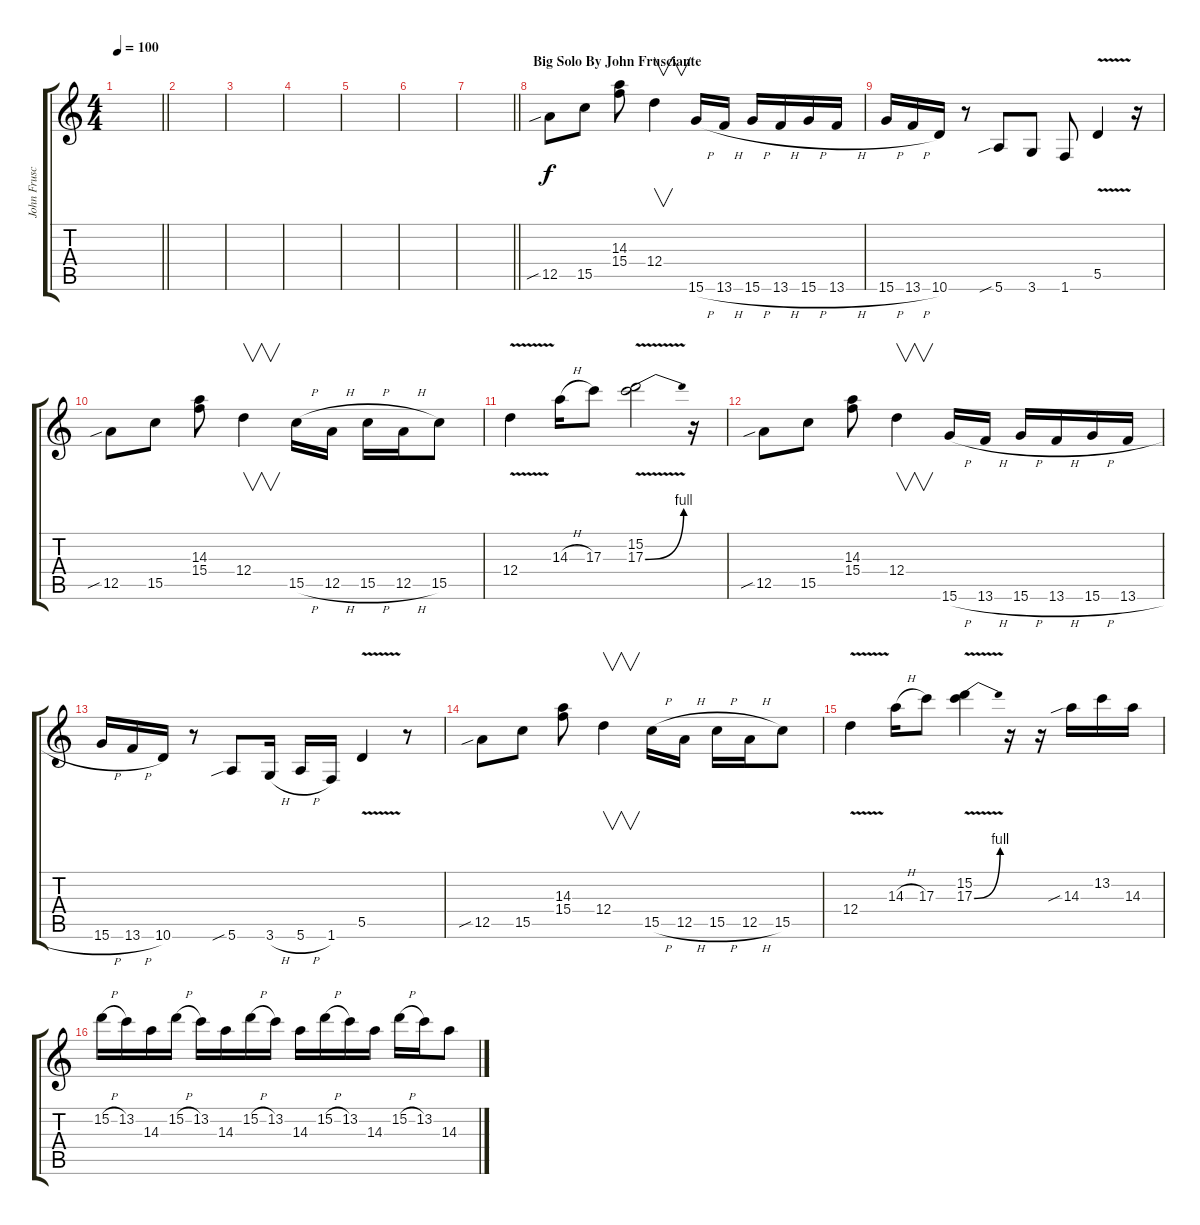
\track ("John Frusciante - Solo" "John Frusc") {instrument overdrivenguitar}
\staff {score tabs}
\tuning (E4 B3 G3 D3 A2 E2) {hide}
\ts (4 4)
\tempo 100
\clef g2
\barLineRight lightlight
\ks c
|
|
|
|
|
|
\barLineRight lightlight
|
\section ("" "Big Solo By John Frusciante")
12.5{sib}.8{instrument distortionguitar} 15.5.8 (14.3 15.4).8 12.4.4{v} 15.6{h}.16 13.6{h}.16 15.6{h}.16 13.6{h}.16 15.6{h}.16 13.6{h}.16 |
15.6{h}.16 13.6{h}.16 10.6.16 r.8 5.6{sib}.8 3.6.8 1.6.8 5.5{v}.4 r.16 |
12.5{sib}.8 15.5.8 (14.3 15.4).8 12.4.4{v} 15.5{h}.16 12.5{h}.16 15.5{h}.16 12.5{h}.16 15.5.8 |
12.4{v}.4 14.3{h}.16 17.3.8 (15.2 17.3{be (bend 0 0 60 4) v}).2 r.16 |
12.5{sib}.8 15.5.8 (14.3 15.4).8 12.4.4{v} 15.6{h}.16 13.6{h}.16 15.6{h}.16 13.6{h}.16 15.6{h}.16 13.6{h}.16 |
15.6{h}.16 13.6{h}.16 10.6.16 r.8 5.6{sib}.8 3.6{h}.16 5.6{h}.16 1.6.16 5.5{v}.4 r.8 |
12.5{sib}.8 15.5.8 (14.3 15.4).8 12.4.4{v} 15.5{h}.16 12.5{h}.16 15.5{h}.16 12.5{h}.16 15.5.8 |
12.4{v}.4 14.3{h}.16 17.3.8 (15.2 17.3{be (bend 0 0 60 4) v}).4 r.16 r.16 14.3{sib}.16 13.2.16 14.3.16 |
15.2{h}.16 13.2.16 14.3.16 15.2{h}.16 13.2.16 14.3.16 15.2{h}.16 13.2.16 14.3.16 15.2{h}.16 13.2.16 14.3.16 15.2{h}.16 13.2.16 14.3.8
